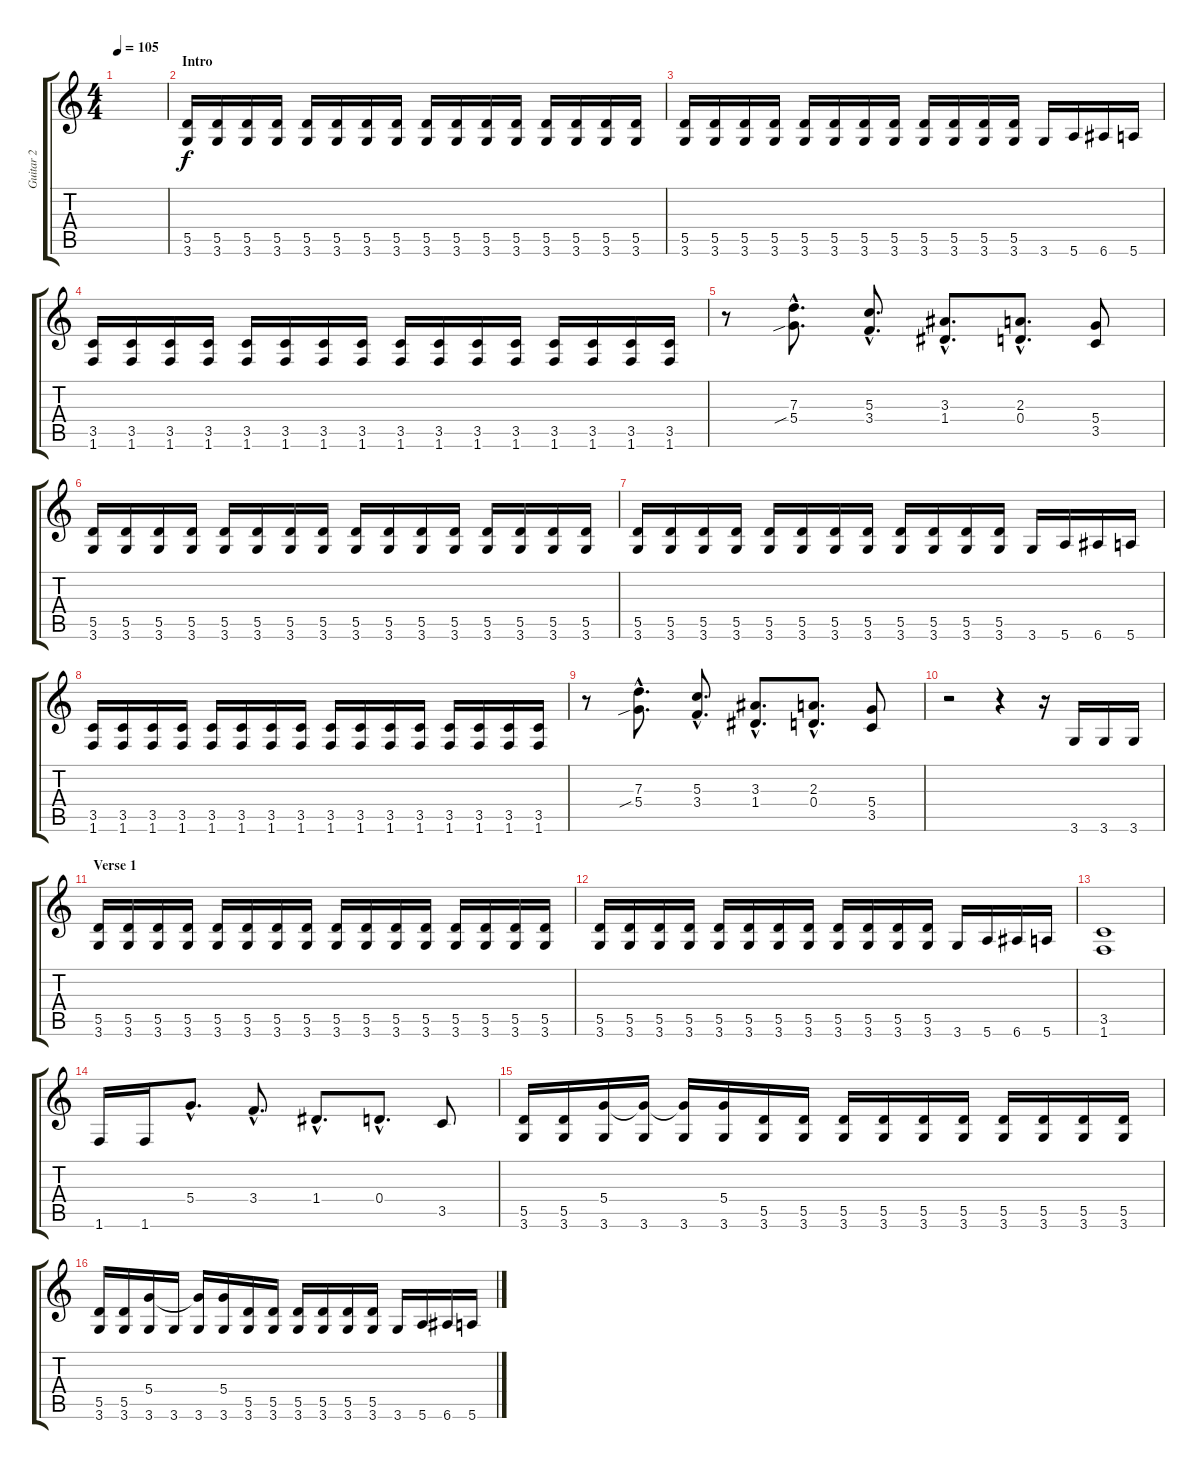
\track ("Guitar 2" "Guitar 2") {instrument distortionguitar}
\staff {score tabs}
\tuning (E4 B3 G3 D3 A2 E2) {hide}
\ts (4 4)
\tempo 105
\clef g2
\ks c
|
\section ("" "Intro")
(5.5 3.6).16 (5.5 3.6).16 (5.5 3.6).16 (5.5 3.6).16 (5.5 3.6).16 (5.5 3.6).16 (5.5 3.6).16 (5.5 3.6).16 (5.5 3.6).16 (5.5 3.6).16 (5.5 3.6).16 (5.5 3.6).16 (5.5 3.6).16 (5.5 3.6).16 (5.5 3.6).16 (5.5 3.6).16 |
(5.5 3.6).16 (5.5 3.6).16 (5.5 3.6).16 (5.5 3.6).16 (5.5 3.6).16 (5.5 3.6).16 (5.5 3.6).16 (5.5 3.6).16 (5.5 3.6).16 (5.5 3.6).16 (5.5 3.6).16 (5.5 3.6).16 3.6.16 5.6.16 6.6.16 5.6.16 |
(3.5 1.6).16 (3.5 1.6).16 (3.5 1.6).16 (3.5 1.6).16 (3.5 1.6).16 (3.5 1.6).16 (3.5 1.6).16 (3.5 1.6).16 (3.5 1.6).16 (3.5 1.6).16 (3.5 1.6).16 (3.5 1.6).16 (3.5 1.6).16 (3.5 1.6).16 (3.5 1.6).16 (3.5 1.6).16 |
r.8 (7.3{hac} 5.4{sib hac}).8{d} (5.3{hac} 3.4{hac}).8{d} (3.3{hac} 1.4{hac}).8{d} (2.3{hac} 0.4{hac}).8{d} (5.4 3.5).8 |
(5.5 3.6).16 (5.5 3.6).16 (5.5 3.6).16 (5.5 3.6).16 (5.5 3.6).16 (5.5 3.6).16 (5.5 3.6).16 (5.5 3.6).16 (5.5 3.6).16 (5.5 3.6).16 (5.5 3.6).16 (5.5 3.6).16 (5.5 3.6).16 (5.5 3.6).16 (5.5 3.6).16 (5.5 3.6).16 |
(5.5 3.6).16 (5.5 3.6).16 (5.5 3.6).16 (5.5 3.6).16 (5.5 3.6).16 (5.5 3.6).16 (5.5 3.6).16 (5.5 3.6).16 (5.5 3.6).16 (5.5 3.6).16 (5.5 3.6).16 (5.5 3.6).16 3.6.16 5.6.16 6.6.16 5.6.16 |
(3.5 1.6).16 (3.5 1.6).16 (3.5 1.6).16 (3.5 1.6).16 (3.5 1.6).16 (3.5 1.6).16 (3.5 1.6).16 (3.5 1.6).16 (3.5 1.6).16 (3.5 1.6).16 (3.5 1.6).16 (3.5 1.6).16 (3.5 1.6).16 (3.5 1.6).16 (3.5 1.6).16 (3.5 1.6).16 |
r.8 (7.3{hac} 5.4{sib hac}).8{d} (5.3{hac} 3.4{hac}).8{d} (3.3{hac} 1.4{hac}).8{d} (2.3{hac} 0.4{hac}).8{d} (5.4 3.5).8 |
r.2 r.4 r.16 3.6.16 3.6.16 3.6.16 |
\section ("" "Verse 1")
(5.5 3.6).16 (5.5 3.6).16 (5.5 3.6).16 (5.5 3.6).16 (5.5 3.6).16 (5.5 3.6).16 (5.5 3.6).16 (5.5 3.6).16 (5.5 3.6).16 (5.5 3.6).16 (5.5 3.6).16 (5.5 3.6).16 (5.5 3.6).16 (5.5 3.6).16 (5.5 3.6).16 (5.5 3.6).16 |
(5.5 3.6).16 (5.5 3.6).16 (5.5 3.6).16 (5.5 3.6).16 (5.5 3.6).16 (5.5 3.6).16 (5.5 3.6).16 (5.5 3.6).16 (5.5 3.6).16 (5.5 3.6).16 (5.5 3.6).16 (5.5 3.6).16 3.6.16 5.6.16 6.6.16 5.6.16 |
(3.5 1.6).1 |
1.6.16 1.6.16 5.4{hac}.8{d} 3.4{hac}.8{d} 1.4{hac}.8{d} 0.4{hac}.8{d} 3.5.8 |
(5.5 3.6).16 (5.5 3.6).16 (5.4 3.6).16 (5.4{t} 3.6).16 (5.4{t} 3.6).16 (5.4 3.6).16 (5.5 3.6).16 (5.5 3.6).16 (5.5 3.6).16 (5.5 3.6).16 (5.5 3.6).16 (5.5 3.6).16 (5.5 3.6).16 (5.5 3.6).16 (5.5 3.6).16 (5.5 3.6).16 |
(5.5 3.6).16 (5.5 3.6).16 (5.4 3.6).16 3.6.16 (5.4{t} 3.6).16 (5.4 3.6).16 (5.5 3.6).16 (5.5 3.6).16 (5.5 3.6).16 (5.5 3.6).16 (5.5 3.6).16 (5.5 3.6).16 3.6.16 5.6.16 6.6.16 5.6.16
